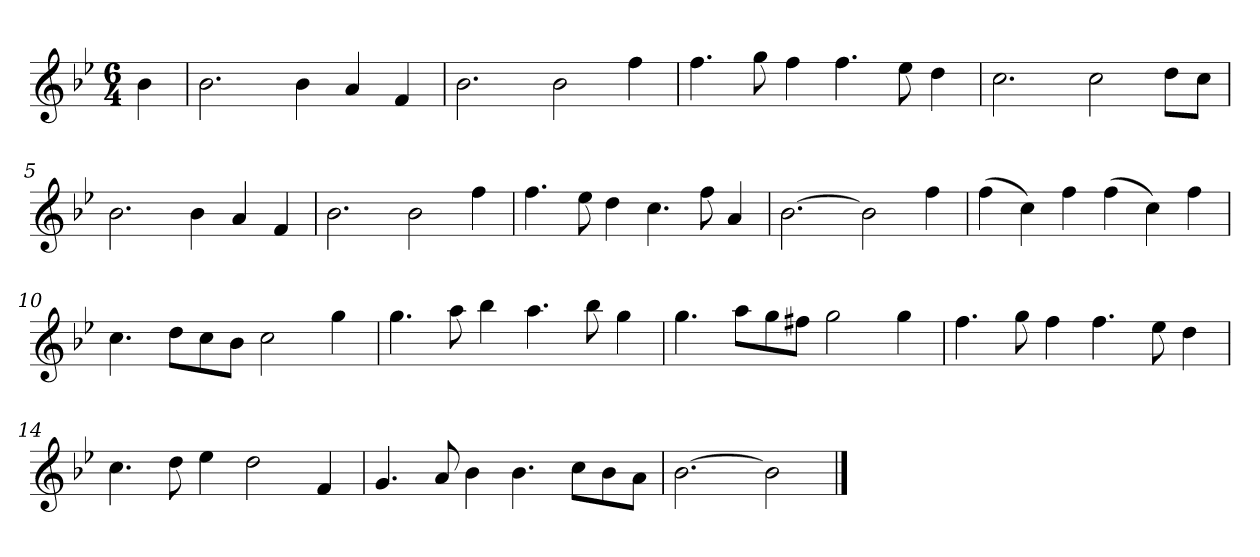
**kern
*part1
*staff1
*k[b-e-]
*M6/4
*MM120
=
4b-
=1
2.b-
4b-
4a
4f
=2
2.b-
2b-
4ff
=3
4.ff
8gg
4ff
4.ff
8ee-
4dd
=4
2.cc
2cc
8ddL
8ccJ
=5
2.b-
4b-
4a
4f
=6
2.b-
2b-
4ff
=7
4.ff
8ee-
4dd
4.cc
8ff
4a
=8
[2.b-
2b-]
4ff
=9
(4ff
4cc)
4ff
(4ff
4cc)
4ff
=10
4.cc
8ddL
8cc
8b-J
2cc
4gg
=11
4.gg
8aa
4bb-
4.aa
8bb-
4gg
=12
4.gg
8aaL
8gg
8ff#XJ
2gg
4gg
=13
4.ff
8gg
4ff
4.ff
8ee-
4dd
=14
4.cc
8dd
4ee-
2dd
4f
=15
4.g
8a
4b-
4.b-
8ccL
8b-
8aJ
=16
[2.b-
2b-]
==
*-
